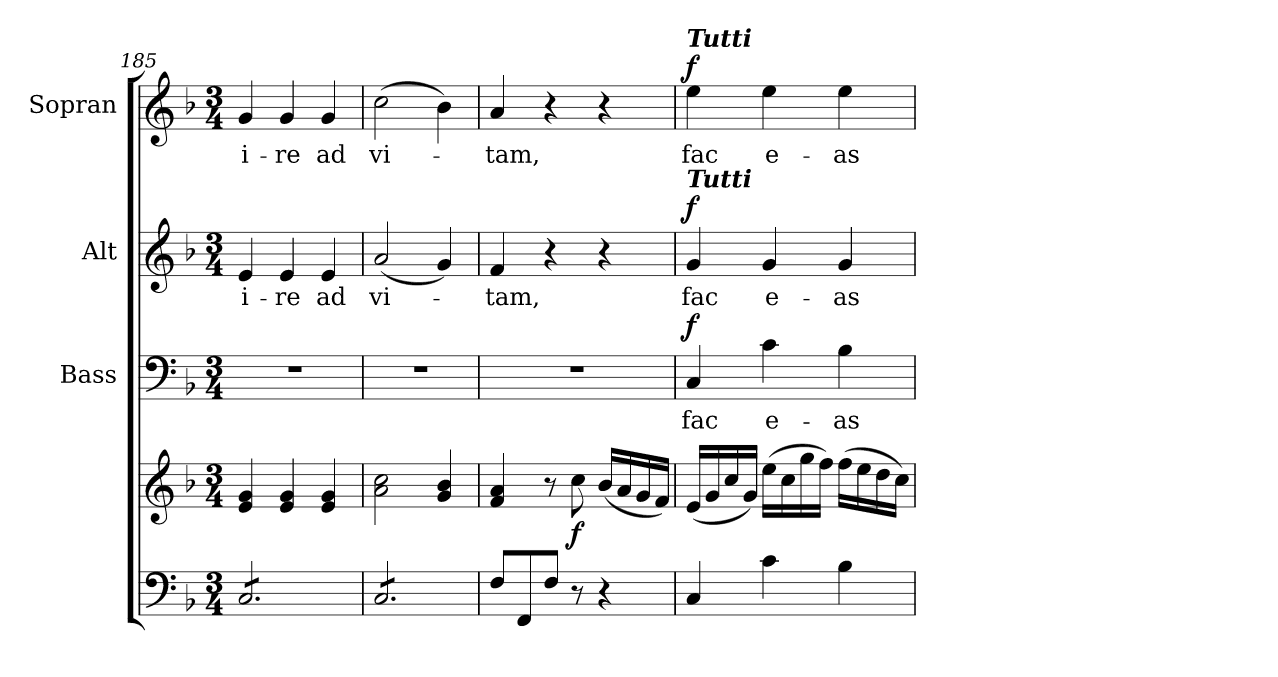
**kern	**kern	**dynam	**kern	**text	**dynam	**kern	**text	**dynam	**kern	**text	**dynam
*part4	*part4	*part4	*part3	*part3	*part3	*part2	*part2	*part2	*part1	*part1	*part1
*staff5	*staff4	*staff4/5	*staff3	*staff3	*staff3	*staff2	*staff2	*staff2	*staff1	*staff1	*staff1
*	*	*	*I"Bass	*	*	*I"Alt	*	*	*I"Sopran	*	*
*	*	*	*I'B.	*	*	*I'A.	*	*	*I'S.	*	*
*clefF4	*clefG2	*	*clefF4	*	*	*clefG2	*	*	*clefG2	*	*
*k[b-]	*k[b-]	*	*k[b-]	*	*	*k[b-]	*	*	*k[b-]	*	*
*F:	*F:	*	*F:	*	*	*F:	*	*	*F:	*	*
*M3/4	*M3/4	*	*M3/4	*	*	*M3/4	*	*	*M3/4	*	*
=185	=185	=185	=185	=185	=185	=185	=185	=185	=185	=185	=185
!	!	!	!	!	!	!	!LO:LY:b	!	!	!LO:LY:b	!
*tremolo	*	*	*	*	*	*	*	*	*	*	*
8C/L	4e/ 4g/	.	2.r	.	.	4e/	-i-	.	4g/	-i-	.
8C/	.	.	.	.	.	.	.	.	.	.	.
!	!	!	!	!	!	!	!LO:LY:b	!	!	!LO:LY:b	!
8C/	4e/ 4g/	.	.	.	.	4e/	-re	.	4g/	-re	.
8C/	.	.	.	.	.	.	.	.	.	.	.
!	!	!	!	!	!	!	!LO:LY:b	!	!	!LO:LY:b	!
8C/	4e/ 4g/	.	.	.	.	4e/	ad	.	4g/	ad	.
8C/J	.	.	.	.	.	.	.	.	.	.	.
=186	=186	=186	=186	=186	=186	=186	=186	=186	=186	=186	=186
!	!	!	!	!	!	!	!LO:LY:b	!	!	!LO:LY:b	!
8C/L	2a\ 2cc\	.	2.r	.	.	(<2a/	vi-	.	(>2cc\	vi-	.
8C/	.	.	.	.	.	.	.	.	.	.	.
8C/	.	.	.	.	.	.	.	.	.	.	.
8C/	.	.	.	.	.	.	.	.	.	.	.
8C/	4g/ 4b-/	.	.	.	.	4g/)	.	.	4b-\)	.	.
8C/J	.	.	.	.	.	.	.	.	.	.	.
*Xtremolo	*	*	*	*	*	*	*	*	*	*	*
!!LO:PB:g=z
=187	=187	=187	=187	=187	=187	=187	=187	=187	=187	=187	=187
!	!	!	!	!	!	!	!LO:LY:b	!	!	!LO:LY:b	!
8F/L	4f/ 4a/	.	2.r	.	.	4f/	-tam,	.	4a/	-tam,	.
8FF/	.	.	.	.	.	.	.	.	.	.	.
8F/J	8r	.	.	.	.	4r	.	.	4r	.	.
!	!	!LO:DY:b	!	!	!	!	!	!	!	!	!
8r	8cc\	f	.	.	.	.	.	.	.	.	.
4r	(<16b-/LL	.	.	.	.	4r	.	.	4r	.	.
.	16a/	.	.	.	.	.	.	.	.	.	.
.	16g/	.	.	.	.	.	.	.	.	.	.
.	16f/JJ)	.	.	.	.	.	.	.	.	.	.
=188	=188	=188	=188	=188	=188	=188	=188	=188	=188	=188	=188
!	!	!	!	!	!	!	!	!	!LO:TX:a:Bi:t=Tutti	!	!
!	!	!	!	!	!	!LO:TX:a:Bi:t=Tutti	!	!	!	!	!
!	!	!	!	!LO:LY:b	!LO:DY:a	!	!LO:LY:b	!LO:DY:a	!	!LO:LY:b	!LO:DY:a
4C/	(<16e/LL	.	4C/	fac	f	4g/	fac	f	4ee\	fac	f
.	16g/	.	.	.	.	.	.	.	.	.	.
.	16cc/	.	.	.	.	.	.	.	.	.	.
.	16g/JJ)	.	.	.	.	.	.	.	.	.	.
!	!	!	!	!LO:LY:b	!	!	!LO:LY:b	!	!	!LO:LY:b	!
4c\	(>16ee\LL	.	4c\	e-	.	4g/	e-	.	4ee\	e-	.
.	16cc\	.	.	.	.	.	.	.	.	.	.
.	16gg\	.	.	.	.	.	.	.	.	.	.
.	16ff\JJ)	.	.	.	.	.	.	.	.	.	.
!	!	!	!	!LO:LY:b	!	!	!LO:LY:b	!	!	!LO:LY:b	!
4B-\	(>16ff\LL	.	4B-\	-as	.	4g/	-as	.	4ee\	-as	.
.	16ee\	.	.	.	.	.	.	.	.	.	.
.	16dd\	.	.	.	.	.	.	.	.	.	.
.	16cc\JJ)	.	.	.	.	.	.	.	.	.	.
=	=	=	=	=	=	=	=	=	=	=	=
*-	*-	*-	*-	*-	*-	*-	*-	*-	*-	*-	*-
